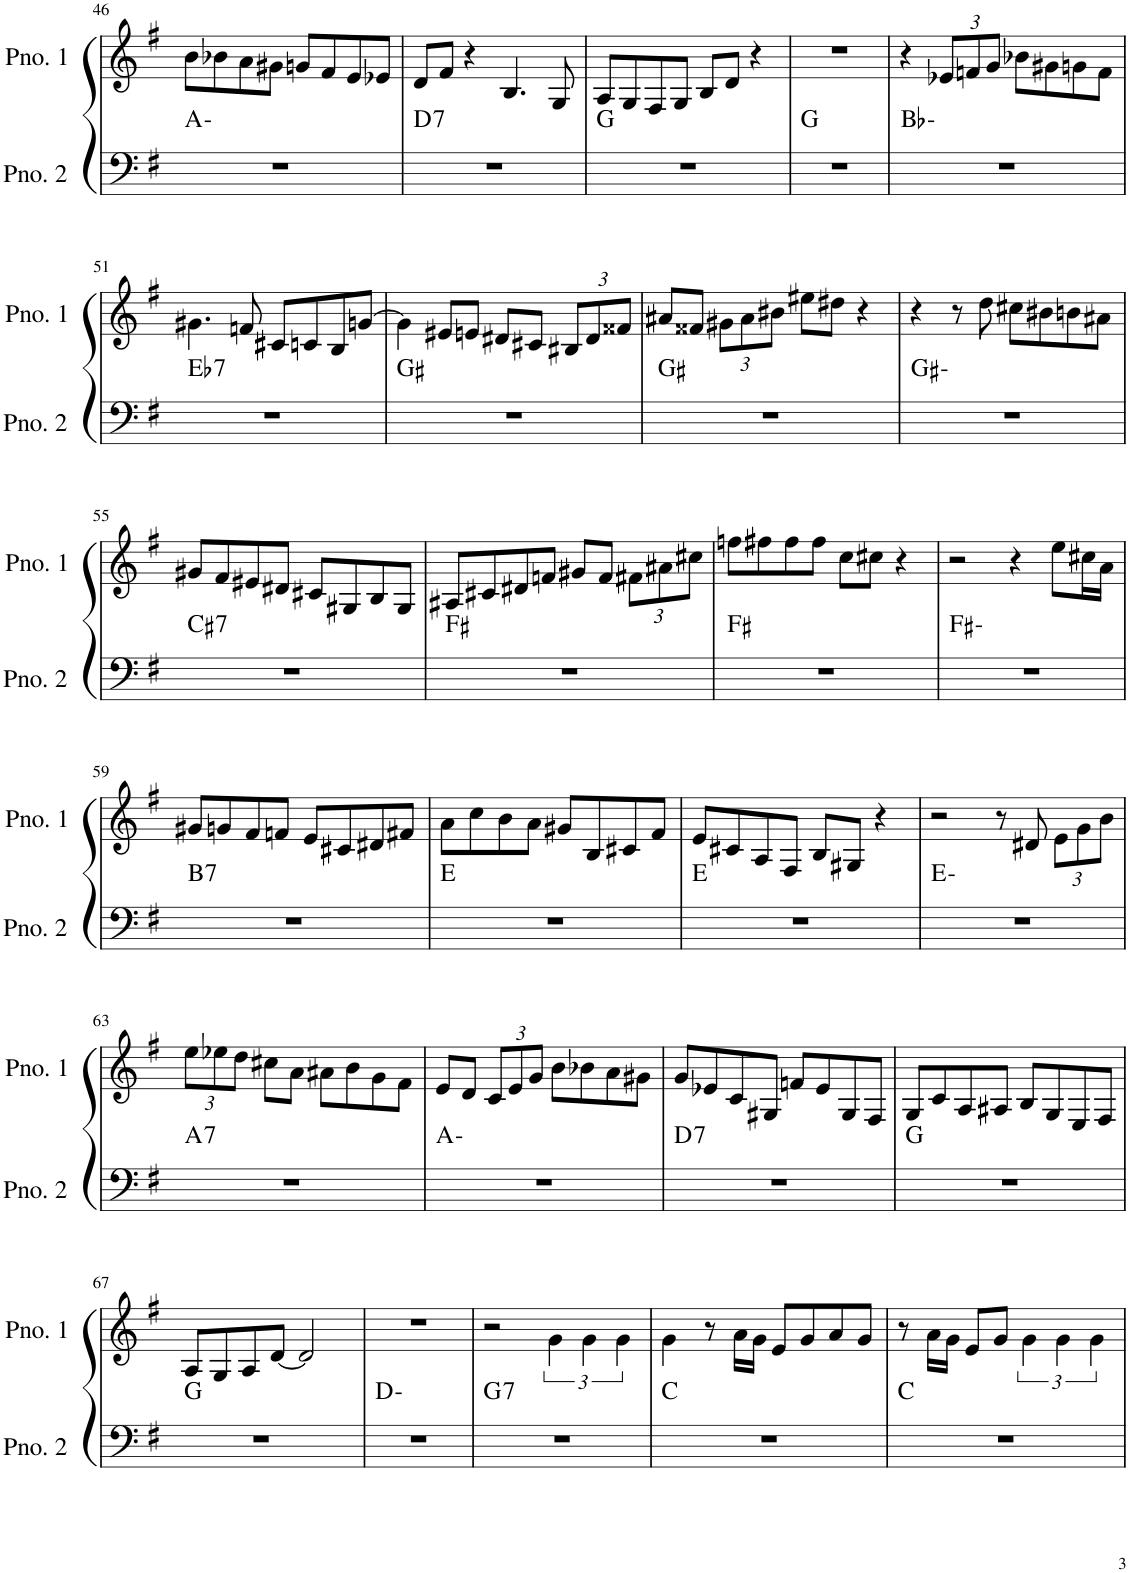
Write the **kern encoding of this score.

**kern	**harte	**kern
*part2	*part2	*part1
*staff2	*	*staff1
*I"ピアノ 2	*	*I"ピアノ 1
!!LO:PB:g=z
*clefF4	*	*clefG2
*k[f#]	*	*k[f#]
*M4/4	*	*M4/4
=46	=46	=46
1r	A:min	8b\L
.	.	8b-X\
.	.	8a\
.	.	8g#X\J
.	.	8gn/L
.	.	8f#/
.	.	8e/
.	.	8e-X/J
=47	=47	=47
!	!LO:H:kt=7	!
1r	D:7	8d/L
.	.	8f#/J
.	.	4r
.	.	4.B/
.	.	8G/
=48	=48	=48
1r	G:maj	8A/L
.	.	8G/
.	.	8F#/
.	.	8G/J
.	.	8B/L
.	.	8d/J
.	.	4r
=49	=49	=49
1r	G:maj	1r
=50	=50	=50
1r	Bb:min	4r
*	*	*Xbrackettup
.	.	12e-X/L
.	.	12fn/
.	.	12g/J
.	.	8b-X\L
.	.	8g#X\
.	.	8gn\
.	.	8f\J
!!LO:LB:g=z
=51	=51	=51
!	!LO:H:kt=7	!
1r	Eb:7	4.g#X\
.	.	8fn/
.	.	8c#X/L
.	.	8cn/
.	.	8B/
.	.	[8gn/J
=52	=52	=52
1r	G#:maj	4g\]
.	.	8e#X/L
.	.	8en/J
.	.	8d#X/L
.	.	8c#X/J
.	.	12B#X/L
.	.	12d#/
.	.	12f##X/J
=53	=53	=53
1r	G#:maj	8a#X/L
.	.	8f##X/J
.	.	12g#X\L
.	.	12a#\
.	.	12b#X\J
.	.	8ee#X\L
.	.	8dd#X\J
.	.	4r
=54	=54	=54
1r	G#:min	4r
.	.	8r
.	.	8dd\
.	.	8cc#X\L
.	.	8b#X\
.	.	8bn\
.	.	8a#X\J
!!LO:LB:g=z
=55	=55	=55
!	!LO:H:kt=7	!
1r	C#:7	8g#X/L
.	.	8f#/
.	.	8e#X/
.	.	8d#X/J
.	.	8c#X/L
.	.	8G#X/
.	.	8B/
.	.	8G#/J
=56	=56	=56
1r	F#:maj	8A#X/L
.	.	8c#X/
.	.	8d#X/
.	.	8fn/J
.	.	8g#X/L
.	.	8f/J
.	.	12f#X\L
.	.	12a#X\
.	.	12cc#X\J
=57	=57	=57
1r	F#:maj	8ffn\L
.	.	8ff#X\
.	.	8ff#\
.	.	8ff#\J
.	.	8cc\L
.	.	8cc#X\J
.	.	4r
=58	=58	=58
1r	F#:min	2r
.	.	4r
.	.	8ee\L
.	.	16cc#X\L
.	.	16a\JJ
!!LO:LB:g=z
=59	=59	=59
!	!LO:H:kt=7	!
1r	B:7	8g#X/L
.	.	8gn/
.	.	8f#/
.	.	8fn/J
.	.	8e/L
.	.	8c#X/
.	.	8d#X/
.	.	8f#X/J
=60	=60	=60
1r	E:maj	8a\L
.	.	8cc\
.	.	8b\
.	.	8a\J
.	.	8g#X/L
.	.	8B/
.	.	8c#X/
.	.	8f#/J
=61	=61	=61
1r	E:maj	8e/L
.	.	8c#X/
.	.	8A/
.	.	8F#/J
.	.	8B/L
.	.	8G#X/J
.	.	4r
=62	=62	=62
1r	E:min	2r
.	.	8r
.	.	8d#X/
.	.	12e\L
.	.	12g\
.	.	12b\J
!!LO:LB:g=z
=63	=63	=63
!	!LO:H:kt=7	!
1r	A:7	12ee\L
.	.	12ee-X\
.	.	12dd\J
.	.	8cc#X\L
.	.	8a\J
.	.	8a#X\L
.	.	8b\
.	.	8g\
.	.	8f#\J
=64	=64	=64
1r	A:min	8e/L
.	.	8d/J
.	.	12c/L
.	.	12e/
.	.	12g/J
.	.	8b\L
.	.	8b-X\
.	.	8a\
.	.	8g#X\J
=65	=65	=65
!	!LO:H:kt=7	!
1r	D:7	8g/L
.	.	8e-X/
.	.	8c/
.	.	8G#X/J
.	.	8fn/L
.	.	8e-/
.	.	8G#/
.	.	8F#/J
=66	=66	=66
1r	G:maj	8G/L
.	.	8c/
.	.	8A/
.	.	8A#X/J
.	.	8B/L
.	.	8G/
.	.	8E/
.	.	8F#/J
!!LO:LB:g=z
=67	=67	=67
1r	G:maj	8A/L
.	.	8G/
.	.	8A/
.	.	[8d/J
.	.	2d/]
=68	=68	=68
1r	D:min	1r
=69	=69	=69
!	!LO:H:kt=7	!
1r	G:7	2r
*	*	*brackettup
.	.	6g\
.	.	6g\
.	.	6g\
=70	=70	=70
1r	C:maj	4g\
.	.	8r
.	.	16a\LL
.	.	16g\JJ
.	.	8e/L
.	.	8g/
.	.	8a/
.	.	8g/J
=71	=71	=71
1r	C:maj	8r
.	.	16a\LL
.	.	16g\JJ
.	.	8e/L
.	.	8g/J
.	.	6g\
.	.	6g\
.	.	6g\
=	=	=
*-	*-	*-
